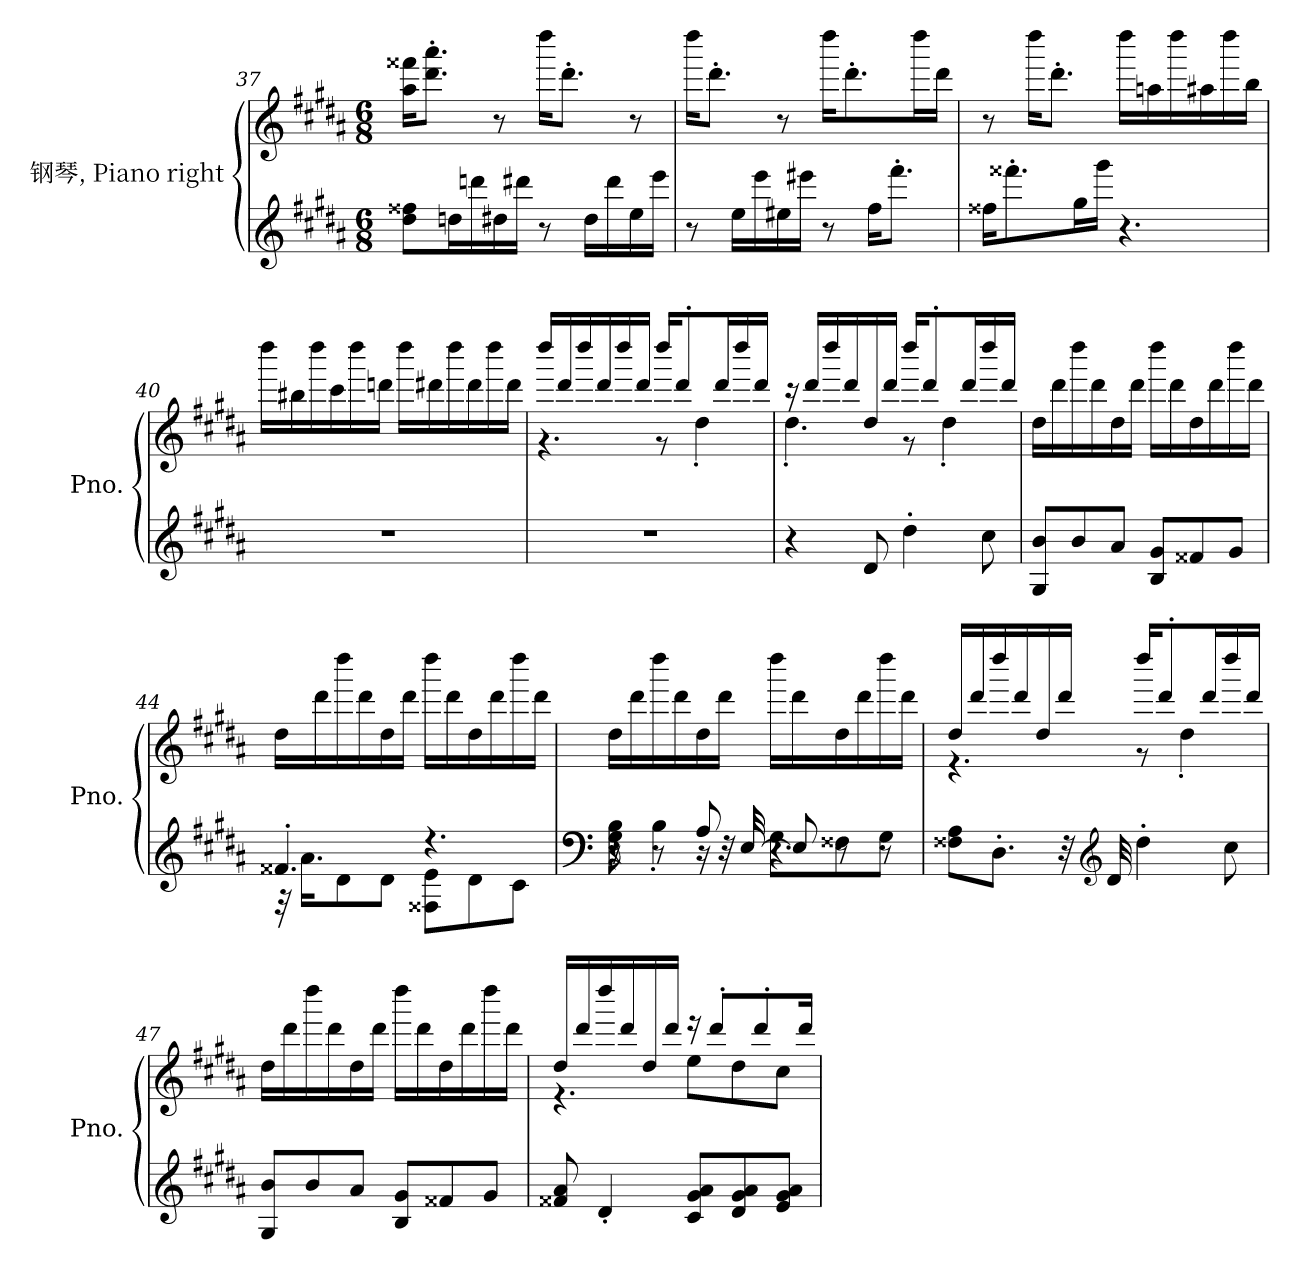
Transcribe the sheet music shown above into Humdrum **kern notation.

**kern	**kern
*part1	*part1
*staff2	*staff1
*I"钢琴, Piano right	*
*I'Pno.	*
*clefG2	*clefG2
*k[f#c#g#d#a#]	*k[f#c#g#d#a#]
*M6/8	*M6/8
*MM107	*MM107
=37	=37
8dd#\ 8ff##X\L	16aa#\ 16fff##X\KL
.	8.ddd#\' 8.aaa#\'J
16ddn\L	.
16dddn\	.
16dd#X\	8r
16ddd#X\JJ	.
8r	16dddd#\KL
.	8.ddd#'\J
16dd#\LL	.
16ddd#\	.
16ee\	8r
16eee\JJ	.
!!LO:LB:g=z
=38	=38
8r	16dddd#\KL
.	8.ddd#'\J
16ee\LL	.
16eee\	.
16ee#X\	8r
16eee#X\JJ	.
8r	16dddd#\KL
.	8.ddd#'\
16ff#\KL	.
8.fff#'\J	.
.	16dddd#\L
.	16ddd#\JJ
=39	=39
16ff##X\KL	8r
8.fff##X'\	.
.	16dddd#\KL
.	8.ddd#'\J
16gg#\L	.
16ggg#\JJ	.
4.r	16dddd#\LL
.	16aan\
.	16dddd#\
.	16aa#X\
.	16dddd#\
.	16bb\JJ
!!LO:LB:g=z
=40	=40
*	*MM114
2.r	16dddd#\LL
.	16bb#X\
.	16dddd#\
.	16ccc#\
.	16dddd#\
.	16dddn\JJ
.	16dddd#\LL
.	16ddd#X\
.	16dddd#\
.	16ddd#\
.	16dddd#\
.	16ddd#\JJ
=41	=41
*	*^
2.r	16dddd#/LL	4.r
.	16ddd#/	.
.	16dddd#/	.
.	16ddd#/	.
.	16dddd#/	.
.	16ddd#/JJ	.
.	16dddd#/KL	8r
*	*MM109	*
.	8ddd#'/	.
*	*MM112	*
.	.	4dd#'\
.	16ddd#/L	.
.	16dddd#/	.
*	*MM108	*
.	16ddd#/JJ	.
!!LO:PB:g=z	!!
=42	=42	=42
*	*MM112	*
4r	16r	4.dd#'\
.	16ddd#/LL	.
.	16dddd#/	.
*	*MM109	*
.	16ddd#/	.
*	*MM114	*
8d#/	16dd#/	.
.	16ddd#/JJ	.
4dd#'\	16dddd#/KL	8r
.	8ddd#'/	.
.	.	4dd#'\
.	16ddd#/L	.
8cc#\	16dddd#/	.
.	16ddd#/JJ	.
*	*v	*v
=43	=43
*	*MM114
8G#/ 8b/L	16dd#\LL
.	16ddd#\
8b/	16dddd#\
.	16ddd#\
*	*MM111
8a#/J	16dd#\
.	16ddd#\JJ
*	*MM114
8B/ 8g#/L	16dddd#\LL
.	16ddd#\
8f##X/	16dd#\
.	16ddd#\
8g#/J	16dddd#\
.	16ddd#\JJ
!!LO:LB:g=z
=44	=44
*	*MM113
*^	*
4.f##X'/	32r	16dd#\LL
.	16.a#\KL	.
.	.	16ddd#\
.	8d#\	16dddd#\
.	.	16ddd#\
*	*	*MM111
.	8d#\J	16dd#\
.	.	16ddd#\JJ
*	*	*MM114
4.r	8F##X\ 8e\L	16dddd#\LL
.	.	16ddd#\
.	8d#\	16dd#\
.	.	16ddd#\
.	8c#\J	16dddd#\
.	.	16ddd#\JJ
*v	*v	*
=45	=45
*clefF4	*
*^	*
*	*^	*
4r	8G#\ 8B\	8r	16dd#\LL
.	.	.	16ddd#\
.	4B'\	8r	16dddd#\
.	.	.	16ddd#\
8A#/	.	16r	16dd#\
.	.	32r	16ddd#\JJ
.	.	[32E/	.
*	*	*	*MM115
4.r	8G#\L	8E/]	16dddd#\LL
.	.	.	16ddd#\
.	8F##X\	8r	16dd#\
*	*	*	*MM117
.	.	.	16ddd#\
*	*	*	*MM113
.	8G#\J	8r	16dddd#\
.	.	.	16ddd#\JJ
*v	*v	*v	*
!!LO:LB:g=z
=46	=46
*	*MM114
*	*^
8F##X\ 8A#\L	16dd#/LL	4.r
.	16ddd#/	.
8.D#'\J	16dddd#/	.
.	16ddd#/	.
.	16dd#/	.
*	*MM107	*
32r	16ddd#/JJ	.
*clefG2	*	*
32d#/	.	.
*	*MM114	*
4dd#'\	16dddd#/KL	8r
.	8ddd#'/	.
*	*MM115	*
.	.	4dd#'\
.	16ddd#/L	.
8cc#\	16dddd#/	.
.	16ddd#/JJ	.
*	*v	*v
=47	=47
8G#/ 8b/L	16dd#\LL
.	16ddd#\
8b/	16dddd#\
.	16ddd#\
8a#/J	16dd#\
.	16ddd#\JJ
8B/ 8g#/L	16dddd#\LL
.	16ddd#\
8f##X/	16dd#\
.	16ddd#\
8g#/J	16dddd#\
.	16ddd#\JJ
!!LO:LB:g=z
=48	=48
*	*^
8f##X/ 8a#/	16dd#/LL	4.r
.	16ddd#/	.
4d#'/	16dddd#/	.
.	16ddd#/	.
.	16dd#/	.
.	16ddd#/JJ	.
8c#/ 8g#/ 8a#/L	16r	8ee\L
.	8ddd#'/L	.
8d#/ 8g#/ 8a#/	.	8dd#\
.	8ddd#'/	.
8e/ 8g#/ 8a#/J	.	8cc#\J
*	*MM111	*
.	16ddd#/Jk	.
*	*v	*v
=	=
*-	*-
